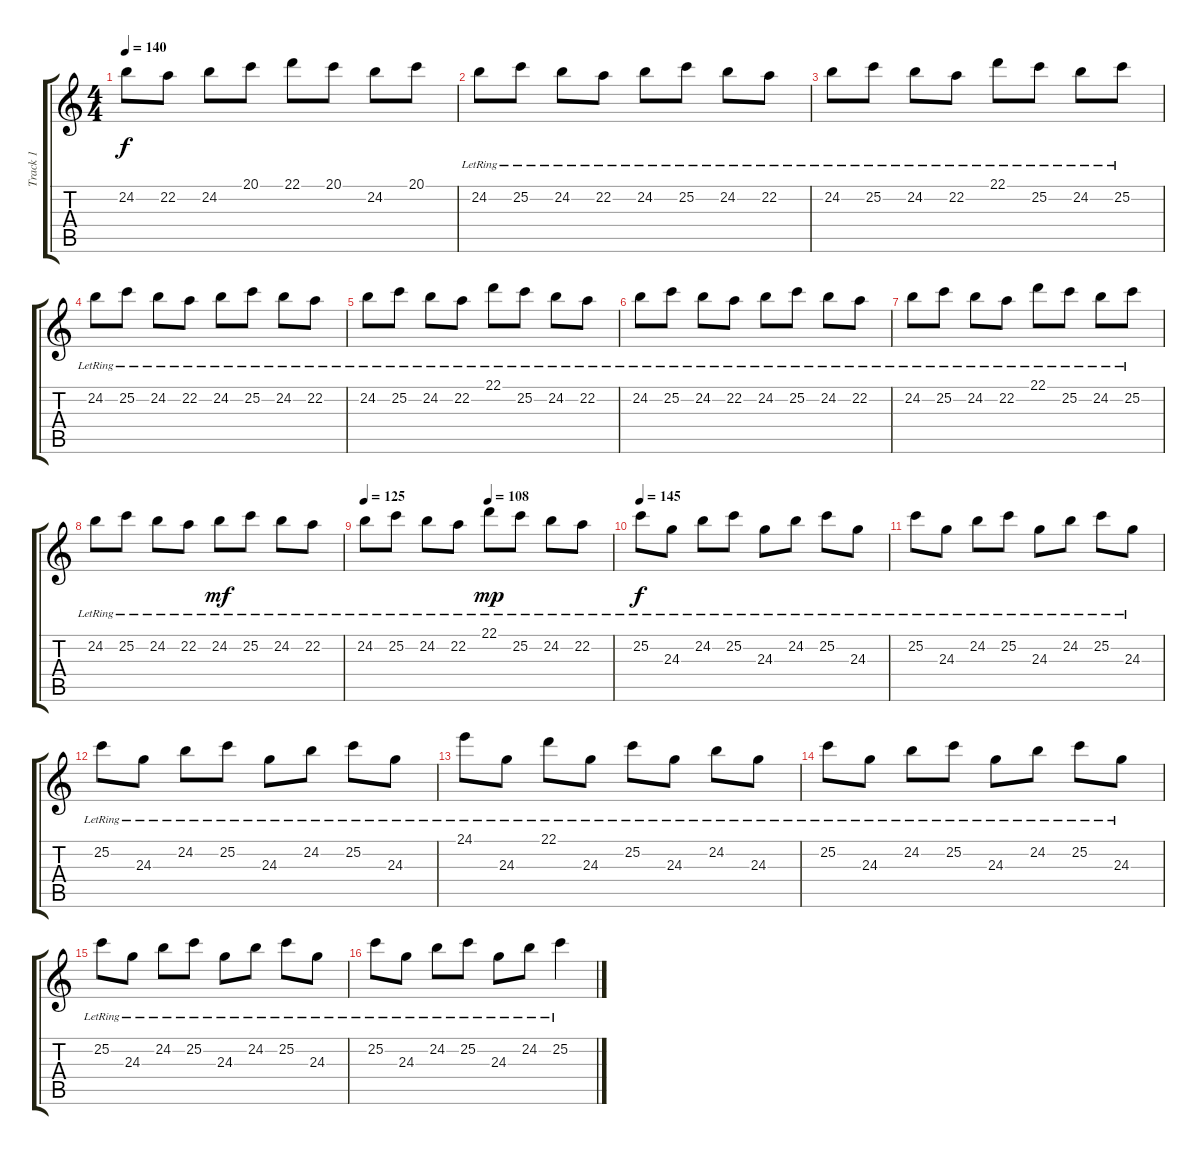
\track ("Track 1" "Track 1") {instrument acousticgrandpiano}
\staff {score tabs}
\tuning (E4 B3 G3 D3 A2 E2) {hide}
\ts (4 4)
\tempo 140
\clef g2
\ks c
24.2.8{dy f} 22.2.8 24.2.8 20.1.8 22.1.8 20.1.8 24.2.8 20.1.8 |
24.2{lr}.8 25.2{lr}.8 24.2{lr}.8 22.2{lr}.8 24.2{lr}.8 25.2{lr}.8 24.2{lr}.8 22.2{lr}.8 |
24.2{lr}.8 25.2{lr}.8 24.2{lr}.8 22.2{lr}.8 22.1{lr}.8 25.2{lr}.8 24.2{lr}.8 25.2{lr}.8 |
24.2{lr}.8 25.2{lr}.8 24.2{lr}.8 22.2{lr}.8 24.2{lr}.8 25.2{lr}.8 24.2{lr}.8 22.2{lr}.8 |
24.2{lr}.8 25.2{lr}.8 24.2{lr}.8 22.2{lr}.8 22.1{lr}.8 25.2{lr}.8 24.2{lr}.8 22.2{lr}.8 |
24.2{lr}.8 25.2{lr}.8 24.2{lr}.8 22.2{lr}.8 24.2{lr}.8 25.2{lr}.8 24.2{lr}.8 22.2{lr}.8 |
24.2{lr}.8 25.2{lr}.8 24.2{lr}.8 22.2{lr}.8 22.1{lr}.8 25.2{lr}.8 24.2{lr}.8 25.2{lr}.8 |
24.2{lr}.8 25.2{lr}.8 24.2{lr}.8 22.2{lr}.8 24.2{lr}.8{dy mf} 25.2{lr}.8 24.2{lr}.8 22.2{lr}.8 |
\tempo 125
\tempo (108 0.5)
24.2{lr}.8 25.2{lr}.8 24.2{lr}.8 22.2{lr}.8 22.1{lr}.8{dy mp} 25.2{lr}.8 24.2{lr}.8 22.2{lr}.8 |
\tempo 145
25.2{lr}.8{dy f} 24.3{lr}.8 24.2{lr}.8 25.2{lr}.8 24.3{lr}.8 24.2{lr}.8 25.2{lr}.8 24.3{lr}.8 |
25.2{lr}.8 24.3{lr}.8 24.2{lr}.8 25.2{lr}.8 24.3{lr}.8 24.2{lr}.8 25.2{lr}.8 24.3{lr}.8 |
25.2{lr}.8 24.3{lr}.8 24.2{lr}.8 25.2{lr}.8 24.3{lr}.8 24.2{lr}.8 25.2{lr}.8 24.3{lr}.8 |
24.1{lr}.8 24.3{lr}.8 22.1{lr}.8 24.3{lr}.8 25.2{lr}.8 24.3{lr}.8 24.2{lr}.8 24.3{lr}.8 |
25.2{lr}.8 24.3{lr}.8 24.2{lr}.8 25.2{lr}.8 24.3{lr}.8 24.2{lr}.8 25.2{lr}.8 24.3{lr}.8 |
25.2{lr}.8 24.3{lr}.8 24.2{lr}.8 25.2{lr}.8 24.3{lr}.8 24.2{lr}.8 25.2{lr}.8 24.3{lr}.8 |
25.2{lr}.8 24.3{lr}.8 24.2{lr}.8 25.2{lr}.8 24.3{lr}.8 24.2{lr}.8 25.2{lr}.4
